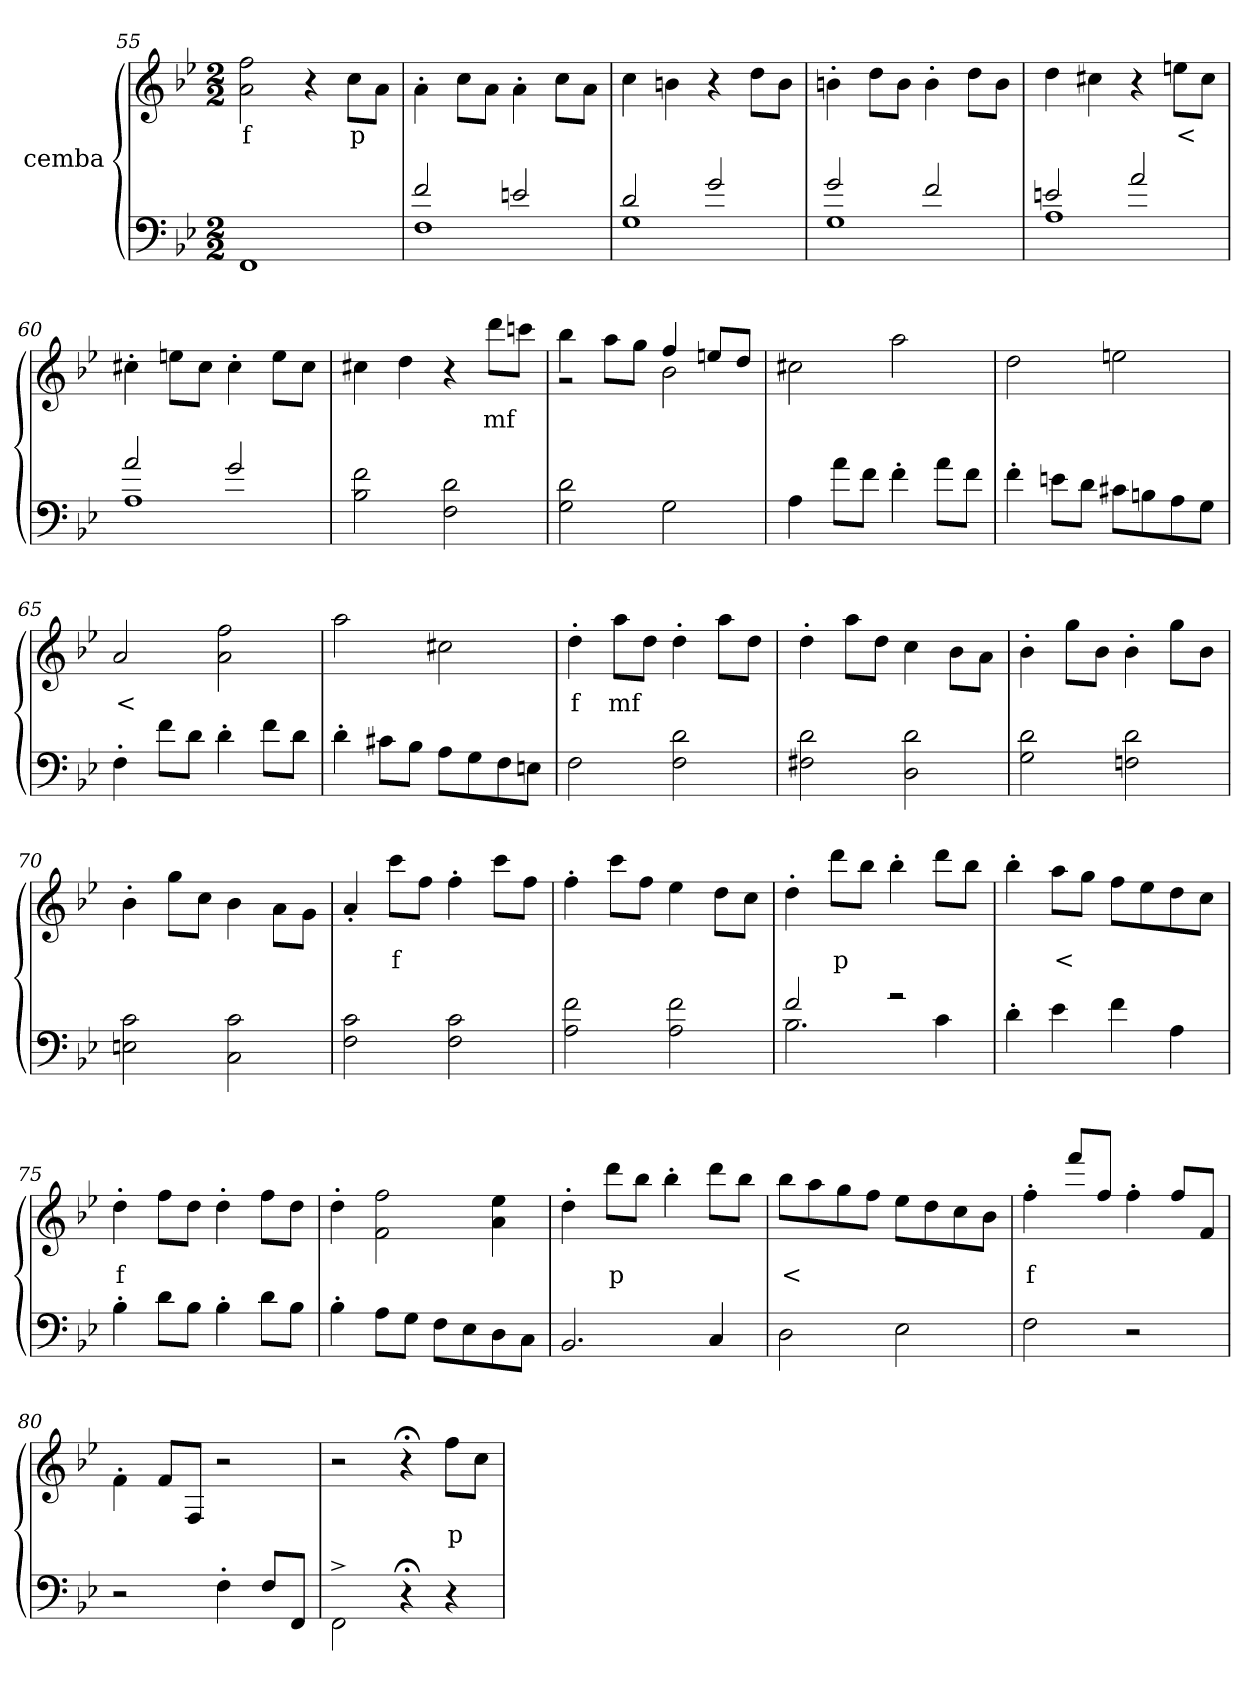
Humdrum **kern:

**kern	**kern	**text
*part2	*part1	*part1
*staff2	*staff1	*staff1
*I"cemba	*I"cemba	*
*clefF4	*clefG2	*
*k[b-e-]	*k[b-e-]	*
*M2/2	*M2/2	*
=55	=55	=55
1FF	2a\ 2ff\	f
.	4r	.
.	8cc\L	p
.	8a\J	.
=56	=56	=56
*^	*	*
2f/	1F	4a'>\	.
.	.	8cc\L	.
.	.	8a\J	.
2en/	.	4a'>\	.
.	.	8cc\L	.
.	.	8a\J	.
=57	=57	=57	=57
2d/	1G	4cc\	.
.	.	4bn\	.
2g/	.	4r	.
.	.	8dd\L	.
.	.	8b\J	.
=58	=58	=58	=58
2g/	1G	4bn'>\	.
.	.	8dd\L	.
.	.	8b\J	.
2f/	.	4b'>\	.
.	.	8dd\L	.
.	.	8b\J	.
=59	=59	=59	=59
2en/	1A	4dd\	.
.	.	4cc#X\	.
2a/	.	4r	.
.	.	8een\L	<
.	.	8cc#\J	.
=60	=60	=60	=60
2a/	1A	4cc#X'>\	.
.	.	8een\L	.
.	.	8cc#\J	.
2g/	.	4cc#'>\	.
.	.	8ee\L	.
.	.	8cc#\J	.
*v	*v	*	*
=61	=61	=61
2B-\ 2f\	4cc#X\	.
.	4dd\	.
2F\ 2d\	4r	.
.	8ddd\L	mf
.	8cccn\J	.
=62	=62	=62
*	*^	*
2G\ 2d\	4bb-\	2r	.
.	8aa\L	.	.
.	8gg\J	.	.
2G\	2b-\	4ff/	.
.	.	8een/L	.
.	.	8dd/J	.
*	*v	*v	*
=63	=63	=63
4A\	2cc#X\	.
8a\L	.	.
8f\J	.	.
4f'>\	2aa\	.
8a\L	.	.
8f\J	.	.
=64	=64	=64
4f'>\	2dd\	.
8en\L	.	.
8d\J	.	.
8c#X\L	2een\	.
8Bn\	.	.
8A\	.	.
8G\J	.	.
=65	=65	=65
4F'>\	2a/	<
8f\L	.	.
8d\J	.	.
4d'>\	2a\ 2ff\	.
8f\L	.	.
8d\J	.	.
=66	=66	=66
4d'>\	2aa\	.
8c#X\L	.	.
8B-\J	.	.
8A\L	2cc#X\	.
8G\	.	.
8F\	.	.
8En\J	.	.
=67	=67	=67
2F\	4dd'>\	f
.	8aa\L	mf
.	8dd\J	.
2F\ 2d\	4dd'>\	.
.	8aa\L	.
.	8dd\J	.
=68	=68	=68
2F#X\ 2d\	4dd'>\	.
.	8aa\L	.
.	8dd\J	.
2D\ 2d\	4cc\	.
.	8b-\L	.
.	8a\J	.
=69	=69	=69
2G\ 2d\	4b-'>\	.
.	8gg\L	.
.	8b-\J	.
2Fn\ 2d\	4b-'>\	.
.	8gg\L	.
.	8b-\J	.
=70	=70	=70
2En\ 2c\	4b-'>\	.
.	8gg\L	.
.	8cc\J	.
2C\ 2c\	4b-\	.
.	8a\L	.
.	8g\J	.
=71	=71	=71
2F\ 2c\	4a'>/	.
.	8ccc\L	f
.	8ff\J	.
2F\ 2c\	4ff'>\	.
.	8ccc\L	.
.	8ff\J	.
=72	=72	=72
2A\ 2f\	4ff'>\	.
.	8ccc\L	.
.	8ff\J	.
2A\ 2f\	4ee-\	.
.	8dd\L	.
.	8cc\J	.
=73	=73	=73
*^	*	*
2f/	2.B-\	4dd'>\	.
.	.	8ddd\L	p
.	.	8bb-\J	.
2r	.	4bb-'>\	.
.	4c\	8ddd\L	.
.	.	8bb-\J	.
*v	*v	*	*
=74	=74	=74
4d'>\	4bb-'>\	.
4e-\	8aa\L	<
.	8gg\J	.
4f\	8ff\L	.
.	8ee-\	.
4A\	8dd\	.
.	8cc\J	.
=75	=75	=75
4B-'>\	4dd'>\	f
8d\L	8ff\L	.
8B-\J	8dd\J	.
4B-'>\	4dd'>\	.
8d\L	8ff\L	.
8B-\J	8dd\J	.
=76	=76	=76
4B-'>\	4dd'>\	.
8A\L	2f\ 2ff\	.
8G\J	.	.
8F\L	.	.
8E-\	.	.
8D\	4a\ 4ee-\	.
8C\J	.	.
=77	=77	=77
2.BB-/	4dd'>\	.
.	8ddd\L	p
.	8bb-\J	.
.	4bb-'>\	.
4C/	8ddd\L	.
.	8bb-\J	.
=78	=78	=78
2D\	8bb-\L	<
.	8aa\	.
.	8gg\	.
.	8ff\J	.
2E-\	8ee-\L	.
.	8dd\	.
.	8cc\	.
.	8b-\J	.
=79	=79	=79
2F\	4ff'>\	f
.	8fff/L	.
.	8ff/J	.
2r	4ff'>\	.
.	8ff/L	.
.	8f/J	.
=80	=80	=80
2r	4f'>\	.
.	8f/L	.
.	8F/J	.
4F'>\	2r	.
8F/L	.	.
8FF/J	.	.
=81	=81	=81
2FF^>\	2r	.
4r;<	4r;<	.
4r	8ff\L	p
.	8cc\J	.
=	=	=
*-	*-	*-
